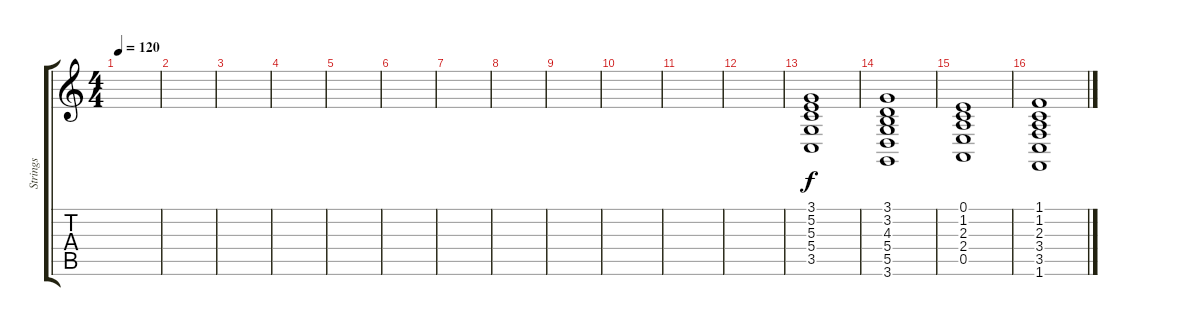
\track ("Strings" "Strings") {instrument stringensemble1}
\staff {score tabs}
\tuning (E4 B3 G3 D3 A2 E2) {hide}
\ts (4 4)
\tempo 120
\clef g2
\ks c
|
|
|
|
|
|
|
|
|
|
|
|
(3.1 5.2 5.3 5.4 3.5).1 |
(3.1 3.2 4.3 5.4 5.5 3.6).1 |
(0.1 1.2 2.3 2.4 0.5).1 |
(1.1 1.2 2.3 3.4 3.5 1.6).1
